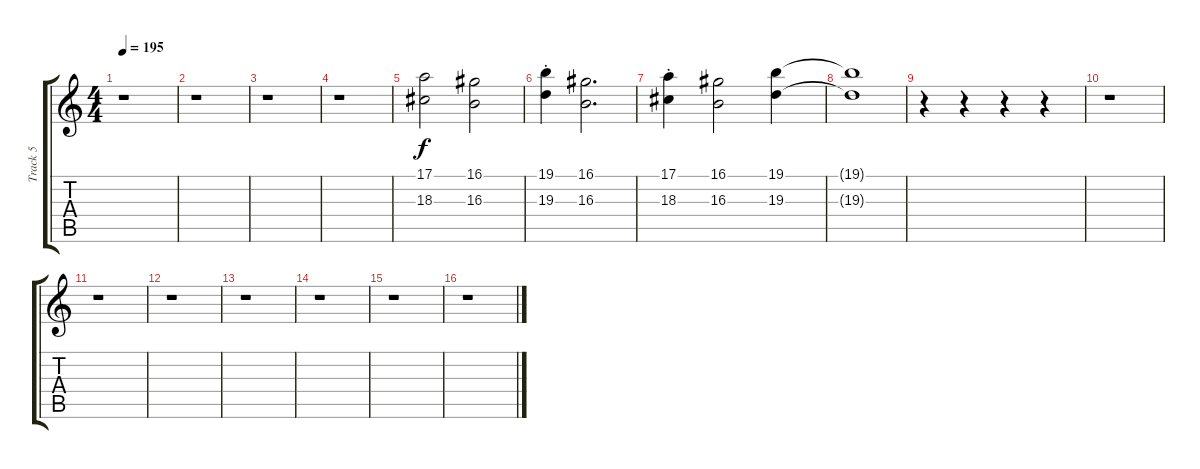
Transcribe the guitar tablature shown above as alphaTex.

\track ("Track 5" "Track 5") {instrument synthstrings1}
\staff {score tabs}
\tuning (E4 B3 G3 D3 A2 E2) {hide}
\ts (4 4)
\tempo 195
\clef g2
\ks c
r.1{dy f} |
r.1 |
r.1 |
r.1 |
(17.1 18.3).2 (16.1 16.3).2 |
(19.1{st} 19.3{st}).4 (16.1 16.3).2{d} |
(17.1{st} 18.3{st}).4 (16.1 16.3).2 (19.1 19.3).4 |
(19.1{t} 19.3{t}).1 |
r.4 r.4 r.4 r.4 |
r.1 |
r.1 |
r.1 |
r.1 |
r.1 |
r.1 |
r.1
